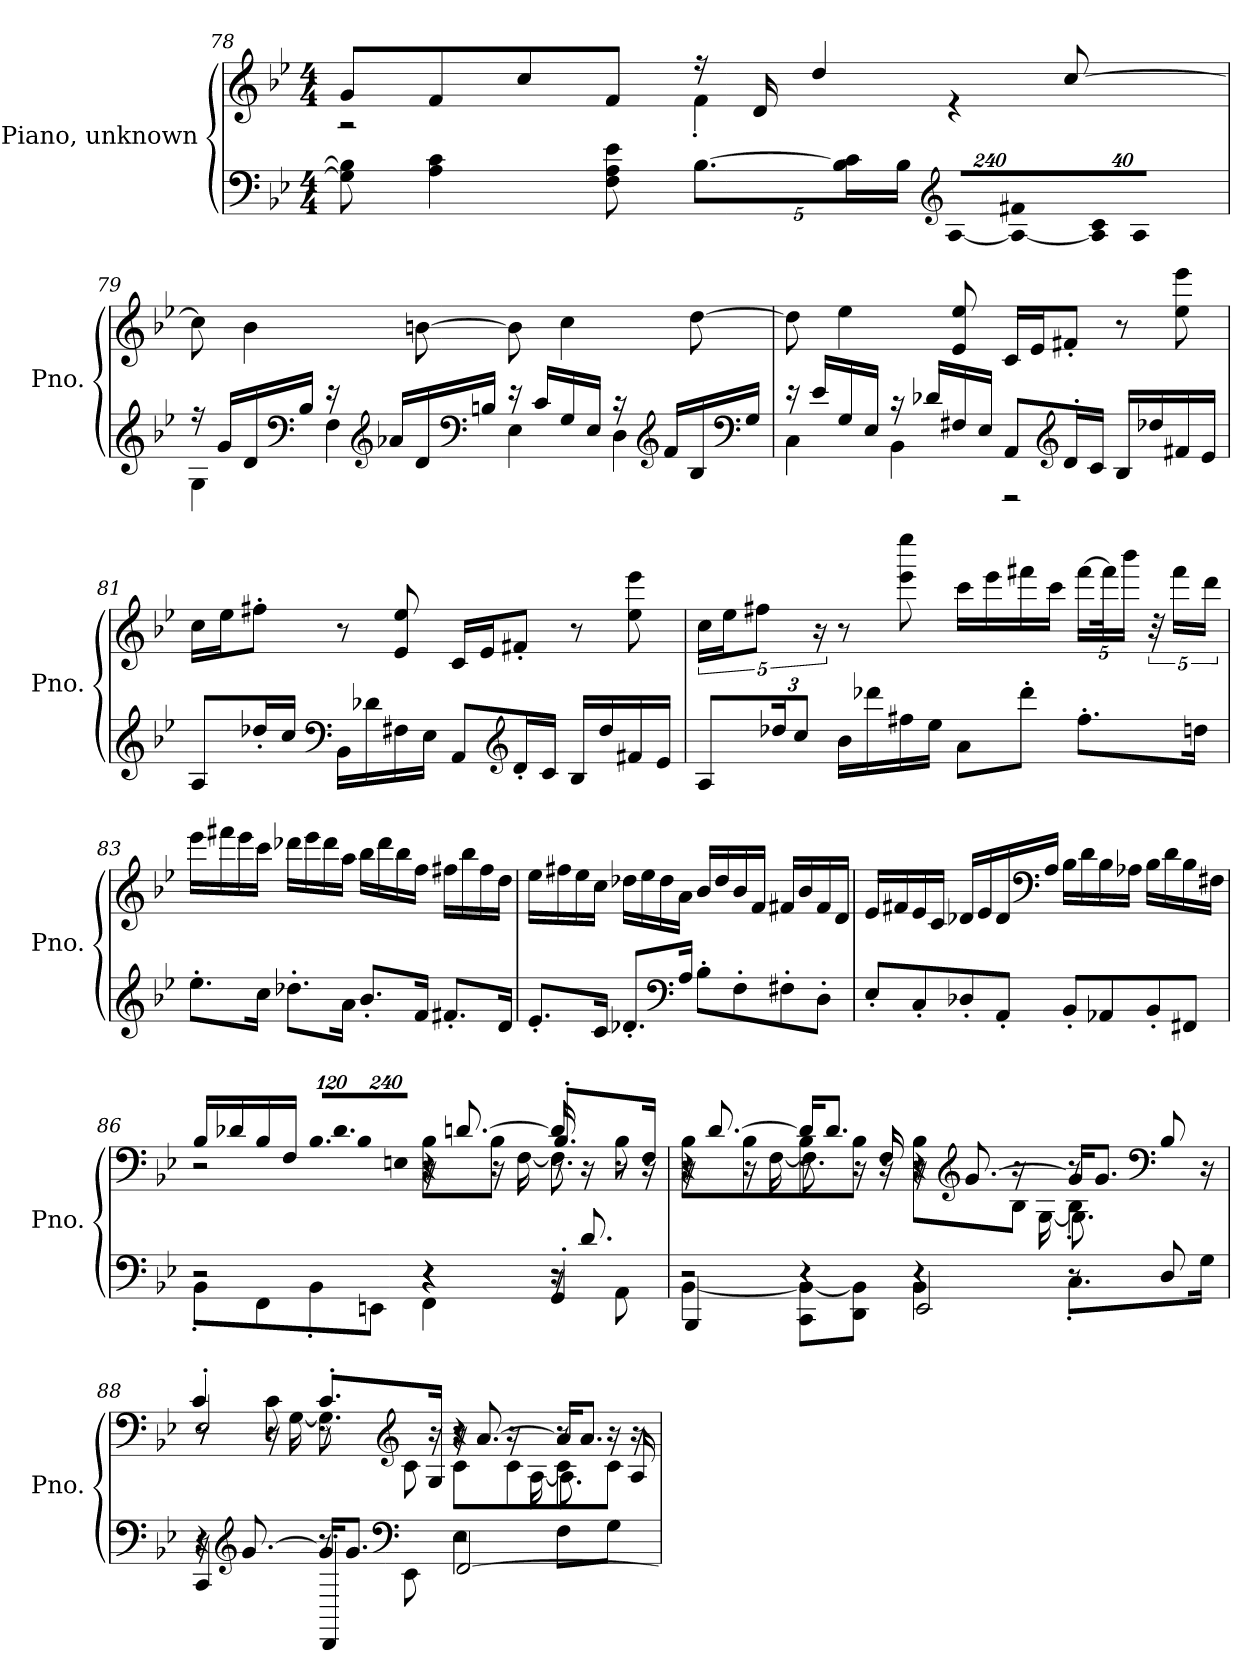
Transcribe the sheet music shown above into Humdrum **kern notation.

**kern	**kern
*part1	*part1
*staff2	*staff1
*I"Piano, unknown	*
*I'Pno.	*
*clefF4	*clefG2
*k[b-e-]	*k[b-e-]
*M4/4	*M4/4
=78	=78
*	*^
8G\] 8B-\]	8g/L	2r
4A\ 4c\	8f/	.
.	8cc/	.
8F\ 8A\ 8e-\	8f/J	.
*Xbrackettup	*	*
[10.B-\L	16r	4f'\
.	16d/	.
.	4dd/	.
20B-\] 20c\L	.	.
20B-\JJ	.	.
*clefG2	*	*
!LO:N:vis=16	!	!
[1920%137A/LL	.	4r
!LO:N:vis=16	!	!
1920%137A/_ 1920%137f#X/	.	.
.	[8cc/	.
!LO:N:vis=32	!	!
640%23A/] 640%23c/K	.	.
!LO:N:vis=16	!	!
1920%137A/JJ	.	.
*	*v	*v
!!LO:LB:g=z
=79	=79
*^	*
16r	4G\	8cc\]
16g/LL	.	.
16d/	.	4b-\
*clefF4	*	*
16B-/JJ	.	.
16r	4F\	.
*clefG2	*	*
16a-X/LL	.	.
16d/	.	[8bn\
*clefF4	*	*
16Bn/JJ	.	.
16r	4E-\	8b\]
16c/LL	.	.
16G/	.	4cc\
16E-/JJ	.	.
16r	4D\	.
*clefG2	*	*
16f/LL	.	.
16B/	.	[8dd\
*clefF4	*	*
16G/JJ	.	.
!!LO:LB:g=z
=80	=80	=80
16r	4C\	8dd\]
16e-/LL	.	.
16G/	.	4ee-\
16E-/JJ	.	.
16r	4BB-\	.
16d-X/LL	.	.
16F#X/	.	8e-/ 8ee-/
16E-/JJ	.	.
8AA/L	2r	16c/LL
.	.	16e-/J
*clefG2	*	*
16d-'/L	.	8f#X'/J
16c/JJ	.	.
16B-/LL	.	8r
16dd-X/	.	.
16f#X/	.	8ee-\ 8eee-\
16e-/JJ	.	.
*v	*v	*
=81	=81
8A/L	16cc\LL
.	16ee-\J
16dd-X'/L	8ff#X'\J
16cc/JJ	.
*clefF4	*
16BB-\LL	8r
16d-X\	.
16F#X\	8e-/ 8ee-/
16E-\JJ	.
8AA/L	16c/LL
.	16e-/J
*clefG2	*
16d-'/L	8f#X'/J
16c/JJ	.
16B-/LL	8r
16dd-/	.
16f#X/	8ee-\ 8eee-\
16e-/JJ	.
!!LO:LB:g=z
=82	=82
8A/L	20cc\LL
.	20ee-\J
.	10ff#X\J
24dd-X/K	.
12cc/J	.
.	20r
16b-\LL	8r
16ddd-X\	.
16ff#X\	8eee-\ 8eeee-\
16ee-\JJ	.
8a\L	16ccc\LL
.	16eee-\
8ddd-'\J	16fff#X\
.	16ccc\JJ
8.ff#'\L	[20fff#\LL
.	40fff#\K]
.	20bbb-\JJ
.	40r
.	20fff#\LL
16ddn\Jk	.
.	20ddd\JJ
!!LO:LB:g=z
=83	=83
8.ee-'\L	16eee-\LL
.	16fff#X\
.	16eee-\
16cc\Jk	16ccc\JJ
8.dd-X'\L	16ddd-X\LL
.	16eee-\
.	16ddd-\
16a\Jk	16aa\JJ
8.b-'/L	16bb-\LL
.	16ddd-\
.	16bb-\
16f/Jk	16ff\JJ
8.f#X'/L	16ff#X\LL
.	16bb-\
.	16ff#\
16d/Jk	16dd\JJ
=84	=84
8.e-'/L	16ee-\LL
.	16ff#X\
.	16ee-\
16c/Jk	16cc\JJ
8.d-X'/L	16dd-X\LL
.	16ee-\
.	16dd-\
*clefF4	*
16A/Jk	16a\JJ
8B-'\L	16b-/LL
.	16dd-/
8F'\	16b-/
.	16f/JJ
8F#X'\	16f#X/LL
.	16b-/
8D'\J	16f#/
.	16d/JJ
!!LO:LB:g=z
=85	=85
8E-'/L	16e-/LL
.	16f#X/
8C'/	16e-/
.	16c/JJ
8D-X'/	16d-X/LL
.	16e-/
8AA'/J	16d-/
*	*clefF4
.	16A/JJ
8BB-'/L	16B-\LL
.	16d-\
8AA-X/	16B-\
.	16A-X\JJ
8BB-'/	16B-\LL
.	16d-\
8FF#X/J	16B-\
.	16F#X\JJ
=86	=86
*^	*^
*	*^	*	*^
*	*	*	*	*	*^
2r	8BB-'\L	2r	2r	2r	16B-/LL	2r
.	.	.	.	.	16d-X/	.
.	8FF\	.	.	.	16B-/	.
.	.	.	.	.	16F/JJ	.
*	*	*	*	*	*Xbrackettup	*
!	!	!	!	!	!LO:N:vis=32.	!
.	8BB-'\	.	.	.	1920%103B-/LLL	.
!	!	!	!	!	!LO:N:vis=32.	!
.	.	.	.	.	1920%103d-/J	.
!	!	!	!	!	!LO:N:vis=16	!
.	.	.	.	.	1920%137B-/	.
.	8EEn\J	.	.	.	.	.
!	!	!	!	!	!LO:N:vis=16	!
.	.	.	.	.	1920%137En/JJ	.
4r	4FF\	4r	16r	8B-\L	4r	8r
.	.	.	[8.dn/	.	.	.
.	.	.	.	8B-\J	.	16r
.	.	.	.	.	.	[16F\
16r	8r	4GG'/	16d/]	8r	8.B-'/L	8.F\]
8.d/	.	.	16r	.	.	.
.	8AA\	.	8r	8B-\	.	.
.	.	.	.	.	16F/Jk	16r
!!LO:PB:g=z	!!	!!	!!
=87	=87	=87	=87	=87	=87	=87
2r	[4BB-\	4BBB-/	16r	8B-\L	4r	8r
.	.	.	[8.d/	.	.	.
.	.	.	.	8B-\	.	16r
.	.	.	.	.	.	[16F\
.	8CC\ 8BB-\_L	4r	16d/KL]	8B-\	8r	8.F\]
.	.	.	8.d/J	.	.	.
.	8DD\ 8BB-\]J	.	.	8B-\J	16r	.
.	.	.	.	.	16F/	16r
4r	4BB-\	2EE-/	16r	8B-\L	4r	8r
*	*	*	*clefG2	*	*	*
.	.	.	[8.g/	.	.	.
.	.	.	.	8B-\J	.	16r
.	.	.	.	.	.	[16G\
8r	8.C'\L	.	16g/KL]	4B-'\	8r	8.G\]
.	.	.	8.g/J	.	.	.
*	*	*	*clefF4	*	*	*
8D/	.	.	.	.	8B-/	.
.	16G\Jk	.	.	.	.	16r
!!LO:LB:g=z	!!	!!	!!
=88	=88	=88	=88	=88	=88	=88
16r	4r	4CC/	2E-/	8r	4c'/	8r
*clefG2	*	*	*	*	*	*
[8.g/	.	.	.	.	.	.
.	.	.	.	8c\	.	16r
.	.	.	.	.	.	[16G\
16g/KL]	8r	4DD'/	.	8r	8.c'/L	8.G\]
8.g/J	.	.	.	.	.	.
*clefF4	*	*	*clefG2	*	*	*
.	8EE-\	.	.	8c\	.	.
.	.	.	.	.	16G/Jk	16r
2r	4E-\	[2FF/	16r	8c\L	4r	8r
.	.	.	[8.a/	.	.	.
.	.	.	.	8c\	.	16r
.	.	.	.	.	.	[16A\
.	8F\L	.	16a/KL]	8c\	8r	8.A\]
.	.	.	8.a/J	.	.	.
.	8G\J	.	.	8c\J	16r	.
.	.	.	.	.	16A/	16r
*v	*v	*v	*	*	*	*
*	*v	*v	*v	*v
=	=
*-	*-
